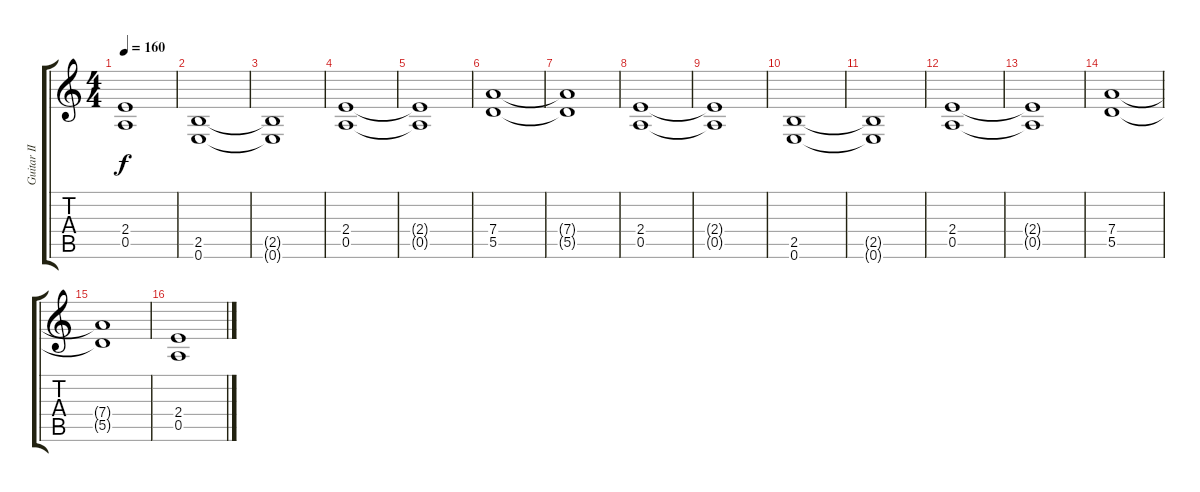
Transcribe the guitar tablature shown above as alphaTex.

\track ("Guitar II" "Guitar II") {instrument distortionguitar}
\staff {score tabs}
\tuning (E4 B3 G3 D3 A2 E2) {hide}
\ts (4 4)
\tempo 160
\clef g2
\ks c
(2.4{t} 0.5{t}).1{dy f} |
(2.5 0.6).1 |
(2.5{t} 0.6{t}).1 |
(2.4 0.5).1 |
(2.4{t} 0.5{t}).1 |
(7.4 5.5).1{volume 10} |
(7.4{t} 5.5{t}).1 |
(2.4 0.5).1 |
(2.4{t} 0.5{t}).1 |
(2.5 0.6).1 |
(2.5{t} 0.6{t}).1 |
(2.4 0.5).1 |
(2.4{t} 0.5{t}).1 |
(7.4 5.5).1 |
(7.4{t} 5.5{t}).1 |
(2.4 0.5).1
